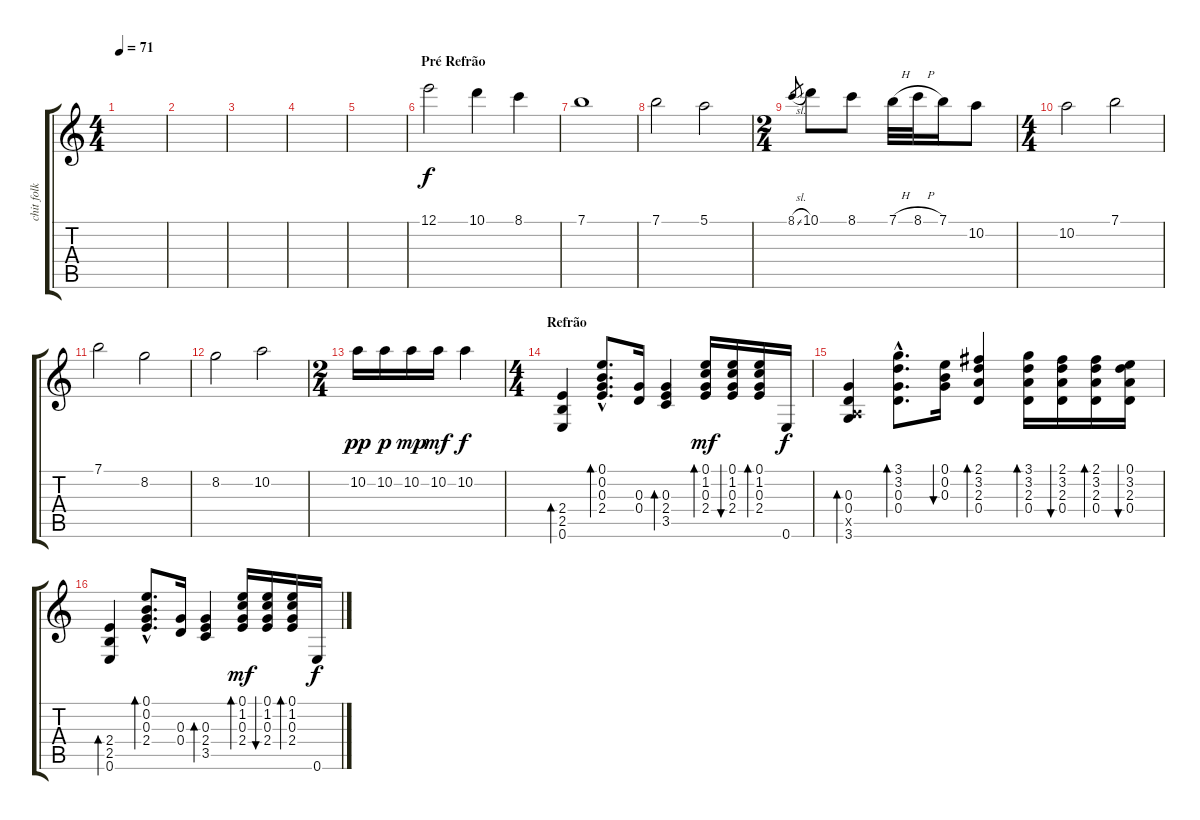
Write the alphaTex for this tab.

\track ("chit folk 1" "chit folk ") {instrument synthbass2}
\staff {score tabs}
\tuning (E4 B3 G3 D3 A2 E2) {hide}
\ts (4 4)
\tempo 71
\clef g2
\ks c
|
|
|
|
|
\section ("" "Pré Refrão")
12.1.2{volume 13} 10.1.4 8.1.4 |
7.1.1 |
7.1.2 5.1.2 |
\ts (2 4)
8.1{sl}.8{gr} 10.1.8 8.1.8 7.1{h}.32 8.1{h}.32 7.1.16 10.2.8 |
\ts (4 4)
10.2.2 7.1.2 |
7.1.2 8.2.2 |
8.2.2 10.2.2 |
\ts (2 4)
10.2.16{dy pp} 10.2.16{dy p} 10.2.16{dy mp} 10.2.16{dy mf} 10.2.4{dy f} |
\ts (4 4)
\section ("" "Refrão")
(2.4 2.5 0.6).4{bd 60 volume 16} (0.1{hac} 0.2{hac} 0.3{hac} 2.4{hac}).8{d bd 60} (0.3 0.4).16 (0.3 2.4 3.5).4{bd 60} (0.1 1.2 0.3 2.4).16{bd 60 dy mf} (0.1 1.2 0.3 2.4).16{bu 60} (0.1 1.2 0.3 2.4).16{bd 60} 0.6.16{dy f} |
(0.3 0.4 0.5{x} 3.6).4{bd 60} (3.1{hac} 3.2{hac} 0.3{hac} 0.4{hac}).8{d bd 60} (0.1 0.2 0.3).16{bu 60} (2.1 3.2 2.3 0.4).4{bd 60} (3.1 3.2 2.3 0.4).16{bd 60} (2.1 3.2 2.3 0.4).16{bu 60} (2.1 3.2 2.3 0.4).16{bd 60} (0.1 3.2 2.3 0.4).16{bu 60} |
(2.4 2.5 0.6).4{bd 60} (0.1{hac} 0.2{hac} 0.3{hac} 2.4{hac}).8{d bd 60} (0.3 0.4).16 (0.3 2.4 3.5).4{bd 60} (0.1 1.2 0.3 2.4).16{bd 60 dy mf} (0.1 1.2 0.3 2.4).16{bu 60} (0.1 1.2 0.3 2.4).16{bd 60} 0.6.16{dy f}
